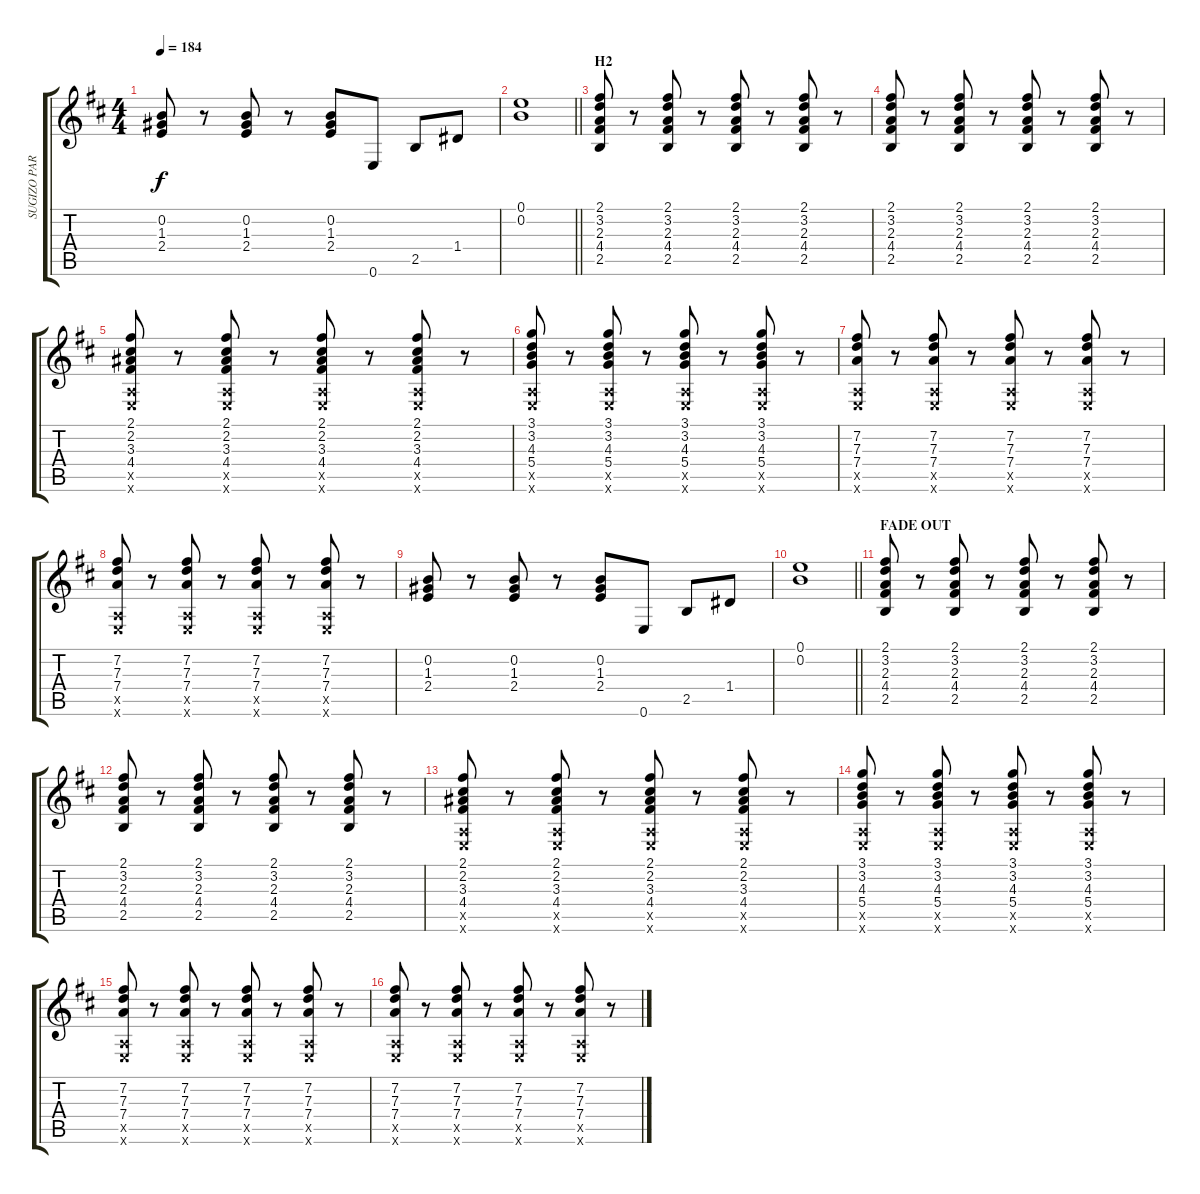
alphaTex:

\track ("SUGIZO PART 2" "SUGIZO PAR") {instrument distortionguitar}
\staff {score tabs}
\tuning (E4 B3 G3 D3 A2 E2) {hide}
\ts (4 4)
\tempo 184
\clef g2
\ks bminor
(0.2 1.3 2.4).8{dy f} r.8 (0.2 1.3 2.4).8 r.8 (0.2 1.3 2.4).8 0.6.8 2.5.8 1.4.8 |
\barLineRight lightlight
(0.1 0.2).1 |
\section ("" "H2")
(2.1 3.2 2.3 4.4 2.5).8 r.8 (2.1 3.2 2.3 4.4 2.5).8 r.8 (2.1 3.2 2.3 4.4 2.5).8 r.8 (2.1 3.2 2.3 4.4 2.5).8 r.8 |
(2.1 3.2 2.3 4.4 2.5).8 r.8 (2.1 3.2 2.3 4.4 2.5).8 r.8 (2.1 3.2 2.3 4.4 2.5).8 r.8 (2.1 3.2 2.3 4.4 2.5).8 r.8 |
(2.1 2.2 3.3 4.4 0.5{x} 0.6{x}).8 r.8 (2.1 2.2 3.3 4.4 0.5{x} 0.6{x}).8 r.8 (2.1 2.2 3.3 4.4 0.5{x} 0.6{x}).8 r.8 (2.1 2.2 3.3 4.4 0.5{x} 0.6{x}).8 r.8 |
(3.1 3.2 4.3 5.4 0.5{x} 0.6{x}).8 r.8 (3.1 3.2 4.3 5.4 0.5{x} 0.6{x}).8 r.8 (3.1 3.2 4.3 5.4 0.5{x} 0.6{x}).8 r.8 (3.1 3.2 4.3 5.4 0.5{x} 0.6{x}).8 r.8 |
(7.2 7.3 7.4 0.5{x} 0.6{x}).8 r.8 (7.2 7.3 7.4 0.5{x} 0.6{x}).8 r.8 (7.2 7.3 7.4 0.5{x} 0.6{x}).8 r.8 (7.2 7.3 7.4 0.5{x} 0.6{x}).8 r.8 |
(7.2 7.3 7.4 0.5{x} 0.6{x}).8 r.8 (7.2 7.3 7.4 0.5{x} 0.6{x}).8 r.8 (7.2 7.3 7.4 0.5{x} 0.6{x}).8 r.8 (7.2 7.3 7.4 0.5{x} 0.6{x}).8 r.8 |
(0.2 1.3 2.4).8 r.8 (0.2 1.3 2.4).8 r.8 (0.2 1.3 2.4).8 0.6.8 2.5.8 1.4.8 |
\barLineRight lightlight
(0.1 0.2).1 |
\section ("" "FADE OUT")
(2.1 3.2 2.3 4.4 2.5).8 r.8 (2.1 3.2 2.3 4.4 2.5).8 r.8 (2.1 3.2 2.3 4.4 2.5).8 r.8 (2.1 3.2 2.3 4.4 2.5).8 r.8 |
(2.1 3.2 2.3 4.4 2.5).8 r.8 (2.1 3.2 2.3 4.4 2.5).8 r.8 (2.1 3.2 2.3 4.4 2.5).8 r.8 (2.1 3.2 2.3 4.4 2.5).8 r.8 |
(2.1 2.2 3.3 4.4 0.5{x} 0.6{x}).8 r.8 (2.1 2.2 3.3 4.4 0.5{x} 0.6{x}).8 r.8 (2.1 2.2 3.3 4.4 0.5{x} 0.6{x}).8 r.8 (2.1 2.2 3.3 4.4 0.5{x} 0.6{x}).8 r.8 |
(3.1 3.2 4.3 5.4 0.5{x} 0.6{x}).8 r.8 (3.1 3.2 4.3 5.4 0.5{x} 0.6{x}).8 r.8 (3.1 3.2 4.3 5.4 0.5{x} 0.6{x}).8 r.8 (3.1 3.2 4.3 5.4 0.5{x} 0.6{x}).8 r.8 |
(7.2 7.3 7.4 0.5{x} 0.6{x}).8 r.8 (7.2 7.3 7.4 0.5{x} 0.6{x}).8 r.8 (7.2 7.3 7.4 0.5{x} 0.6{x}).8 r.8 (7.2 7.3 7.4 0.5{x} 0.6{x}).8 r.8 |
(7.2 7.3 7.4 0.5{x} 0.6{x}).8 r.8 (7.2 7.3 7.4 0.5{x} 0.6{x}).8 r.8 (7.2 7.3 7.4 0.5{x} 0.6{x}).8 r.8 (7.2 7.3 7.4 0.5{x} 0.6{x}).8 r.8
